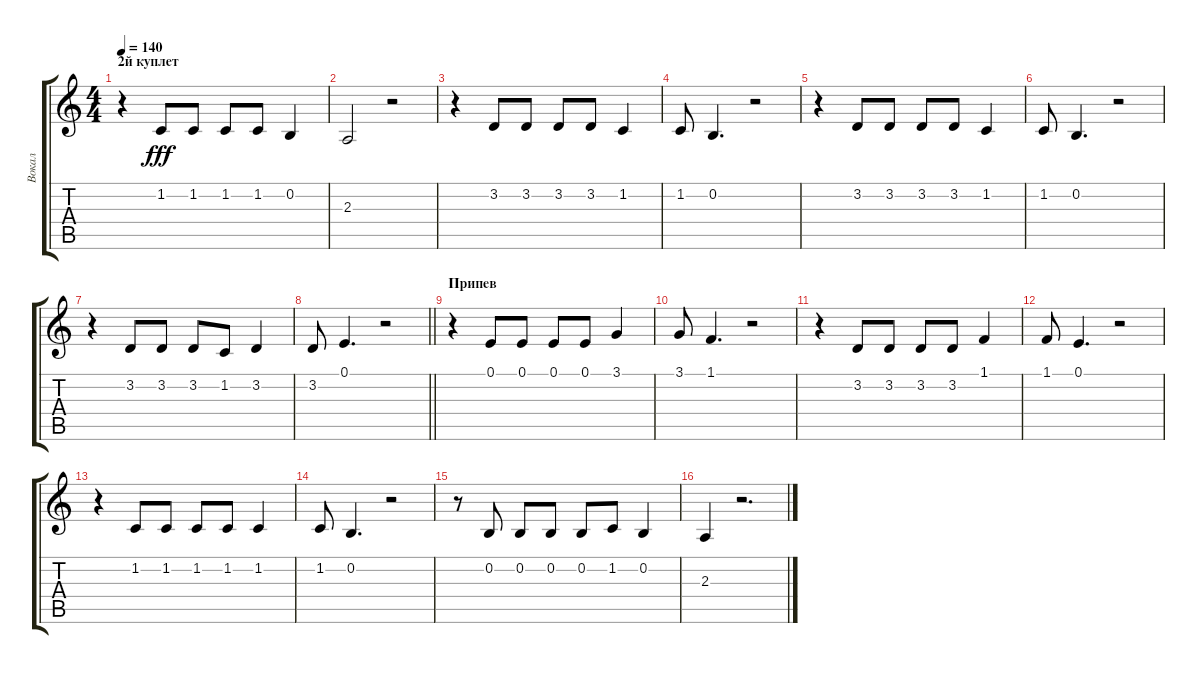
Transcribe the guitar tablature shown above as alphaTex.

\track ("Вокал" "Вокал") {instrument tenorsax}
\staff {score tabs}
\tuning (E4 B3 G3 D3 A2 E2) {hide}
\ts (4 4)
\section ("" "2й куплет")
\tempo 140
\clef g2
\ks c
r.4{dy fff} 1.2.8 1.2.8 1.2.8 1.2.8 0.2.4 |
2.3.2 r.2 |
r.4 3.2.8 3.2.8 3.2.8 3.2.8 1.2.4 |
1.2.8 0.2.4{d} r.2 |
r.4 3.2.8 3.2.8 3.2.8 3.2.8 1.2.4 |
1.2.8 0.2.4{d} r.2 |
r.4 3.2.8 3.2.8 3.2.8 1.2.8 3.2.4 |
\barLineRight lightlight
3.2.8 0.1.4{d} r.2 |
\section ("" "Припев")
r.4 0.1.8 0.1.8 0.1.8 0.1.8 3.1.4 |
3.1.8 1.1.4{d} r.2 |
r.4 3.2.8 3.2.8 3.2.8 3.2.8 1.1.4 |
1.1.8 0.1.4{d} r.2 |
r.4 1.2.8 1.2.8 1.2.8 1.2.8 1.2.4 |
1.2.8 0.2.4{d} r.2 |
r.8 0.2.8 0.2.8 0.2.8 0.2.8 1.2.8 0.2.4 |
2.3.4 r.2{d}
